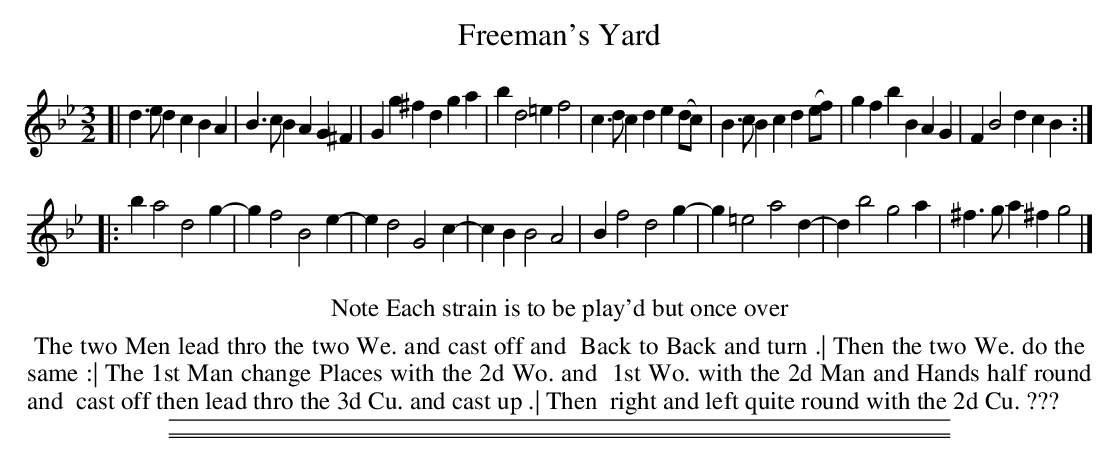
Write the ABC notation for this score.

X:1
T: Freeman's Yard
M: 3/2
L: 1/4
K: Gm
[|\
d>e dc BA | B>c BA G^F | Gg ^fd ga | b d2 =e f2 |\
c>d cd e(d/c/) | B>c Bc d(e/f/) | gf bB AG | F B2 d cB :|
|:\
b a2 d2 g- | g f2 B2 e- | e d2 G2 c- | cB B2 A2 |\
B f2 d2 g- | g =e2 a2 d- | d b2 g2 a | ^f>g a^f g2 |]
